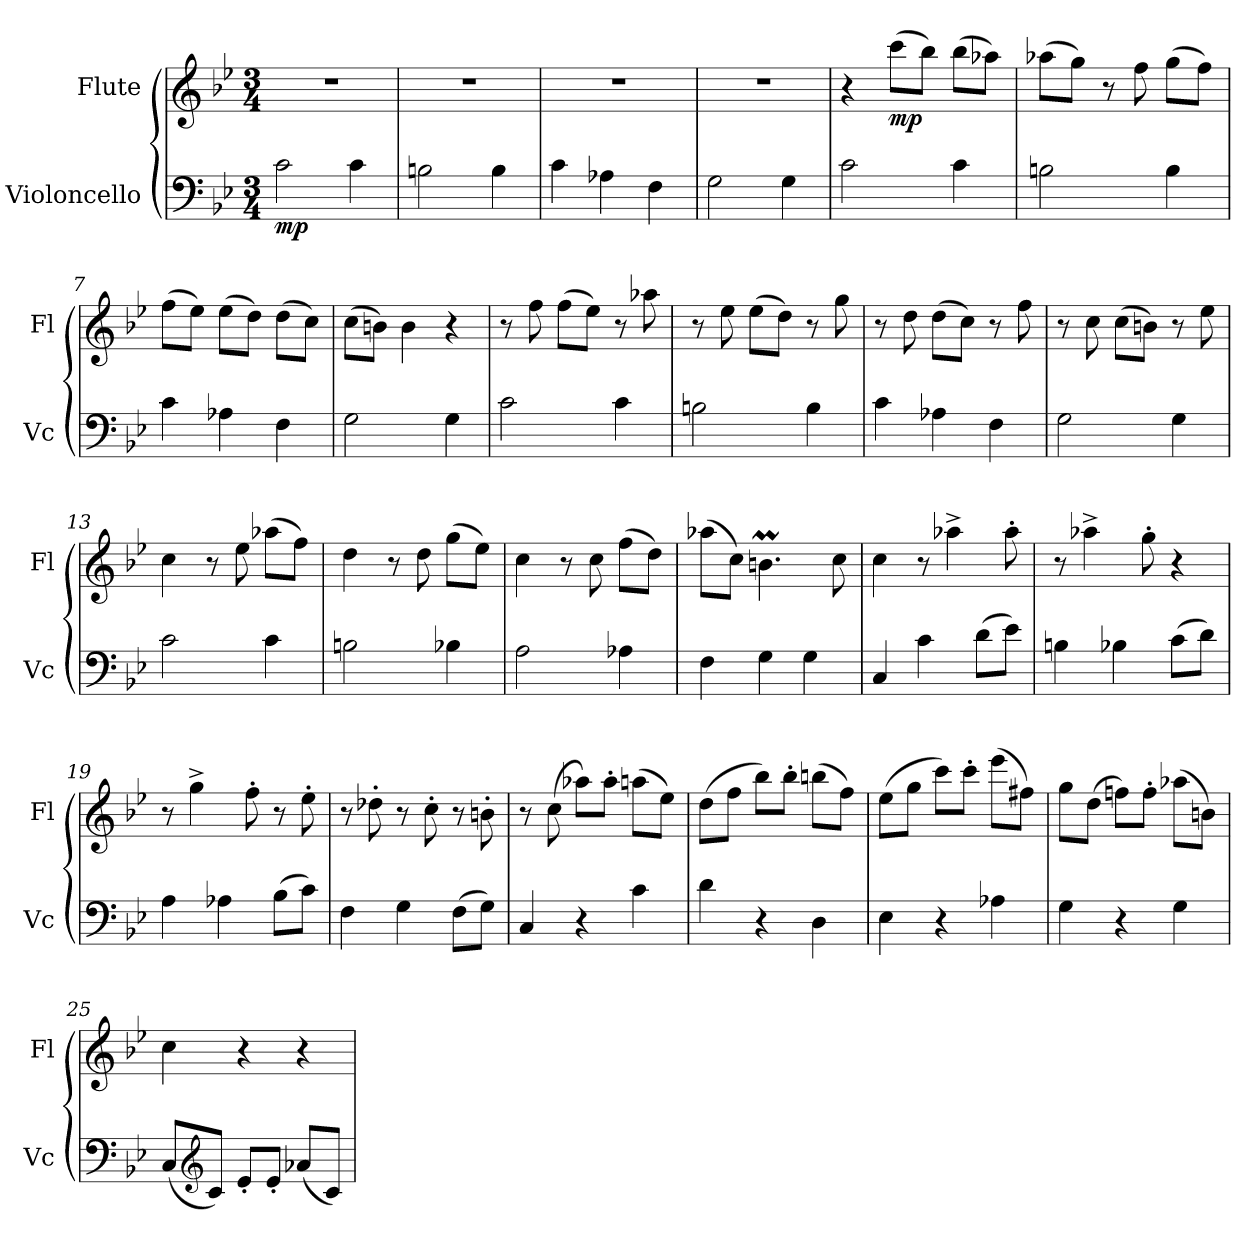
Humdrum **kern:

**kern	**dynam	**kern	**dynam
*part2	*part2	*part1	*part1
*staff2	*staff2	*staff1	*staff1
*I"Violoncello	*	*I"Flute	*
*I'Vc	*	*I'Fl	*
*clefF4	*	*clefG2	*
*ITrd3c5	*	*ITrd3c5	*
*k[b-]	*	*k[b-]	*
*	*	*F:	*
*M3/4	*	*M3/4	*
*MM80	*	*MM80	*
=1	=1	=1	=1
!	!LO:DY:b	!	!
2G\	mp	2.r	.
4G\	.	.	.
=2	=2	=2	=2
2F#X\	.	2.r	.
4F#\	.	.	.
=3	=3	=3	=3
4G\	.	2.r	.
4E-X\	.	.	.
4C\	.	.	.
=4	=4	=4	=4
2D\	.	2.r	.
4D\	.	.	.
=5	=5	=5	=5
2G\	.	4r	.
!	!	!	!LO:DY:b
.	.	(>8gg\L	mp
.	.	8ff\J)	.
4G\	.	(>8ff\L	.
.	.	8ee-X\J)	.
!!LO:LB:g=z
=6	=6	=6	=6
2F#X\	.	(>8ee-X\L	.
.	.	8dd\J)	.
.	.	8r	.
.	.	8cc\	.
4F#\	.	(>8dd\L	.
.	.	8cc\J)	.
=7	=7	=7	=7
4G\	.	(>8cc\L	.
.	.	8b-\J)	.
4E-X\	.	(>8b-\L	.
.	.	8a\J)	.
4C\	.	(>8a\L	.
.	.	8g\J)	.
=8	=8	=8	=8
2D\	.	(>8g\L	.
.	.	8f#X\J)	.
.	.	4f#\	.
4D\	.	4r	.
=9	=9	=9	=9
2G\	.	8r	.
.	.	8cc\	.
.	.	(>8cc\L	.
.	.	8b-\J)	.
4G\	.	8r	.
.	.	8ee-X\	.
=10	=10	=10	=10
2F#X\	.	8r	.
.	.	8b-\	.
.	.	(>8b-\L	.
.	.	8a\J)	.
4F#\	.	8r	.
.	.	8dd\	.
!!LO:PB:g=z
=11	=11	=11	=11
4G\	.	8r	.
.	.	8a\	.
4E-X\	.	(>8a\L	.
.	.	8g\J)	.
4C\	.	8r	.
.	.	8cc\	.
=12	=12	=12	=12
2D\	.	8r	.
.	.	8g\	.
.	.	(>8g\L	.
.	.	8f#X\J)	.
4D\	.	8r	.
.	.	8b-\	.
=13	=13	=13	=13
2G\	.	4g\	.
.	.	8r	.
.	.	8b-\	.
4G\	.	(>8ee-X\L	.
.	.	8cc\J)	.
=14	=14	=14	=14
2F#X\	.	4a\	.
.	.	8r	.
.	.	8a\	.
4Fn\	.	(>8dd\L	.
.	.	8b-\J)	.
=15	=15	=15	=15
2E\	.	4g\	.
.	.	8r	.
.	.	8g\	.
4E-X\	.	(>8cc\L	.
.	.	8a\J)	.
!!LO:LB:g=z
=16	=16	=16	=16
4C\	.	(>8ee-X\L	.
.	.	8g\J)	.
4D\	.	4.f#Xm\	.
4D\	.	.	.
.	.	8g\	.
=17	=17	=17	=17
4GG/	.	4g\	.
4G\	.	8r	.
.	.	4ee-X^\	.
(>8A\L	.	.	.
8B-\J)	.	8ee-'\	.
=18	=18	=18	=18
4F#X\	.	8r	.
.	.	4ee-X^\	.
4Fn\	.	.	.
.	.	8dd'\	.
(>8G\L	.	4r	.
8A\J)	.	.	.
=19	=19	=19	=19
4E\	.	8r	.
.	.	4dd^\	.
4E-X\	.	.	.
.	.	8cc'\	.
(>8F\L	.	8r	.
8G\J)	.	8b-'\	.
=20	=20	=20	=20
4C\	.	8r	.
.	.	8a-X'\	.
4D\	.	8r	.
.	.	8g'\	.
(>8C\L	.	8r	.
8D\J)	.	8f#X'\	.
!!LO:LB:g=z
=21	=21	=21	=21
4GG/	.	8r	.
.	.	(>8g\	.
4r	.	8ee-X\L)	.
.	.	8ee-'\J	.
4G\	.	(>8een\L	.
.	.	8b-\J)	.
=22	=22	=22	=22
4A\	.	(>8a\L	.
.	.	8cc\J	.
4r	.	8ff\L)	.
.	.	8ff'\J	.
4AA\	.	(>8ff#X\L	.
.	.	8cc\J)	.
=23	=23	=23	=23
4BB-\	.	(>8b-\L	.
.	.	8dd\J	.
4r	.	8gg\L)	.
.	.	8gg'\J	.
4E-X\	.	(>8bb-\L	.
.	.	8cc#X\J)	.
=24	=24	=24	=24
4D\	.	8dd\L	.
.	.	(>8a\J	.
4r	.	8ccn\L)	.
.	.	8cc'\J	.
4D\	.	(>8ee-X\L	.
.	.	8f#X\J)	.
=25	=25	=25	=25
(<8GG/L	.	4g\	.
*clefG2	*	*	*
8G/J)	.	.	.
8B-'/L	.	4r	.
8B-'/J	.	.	.
(<8e-X/L	.	4r	.
8G/J)	.	.	.
=	=	=	=
*-	*-	*-	*-
